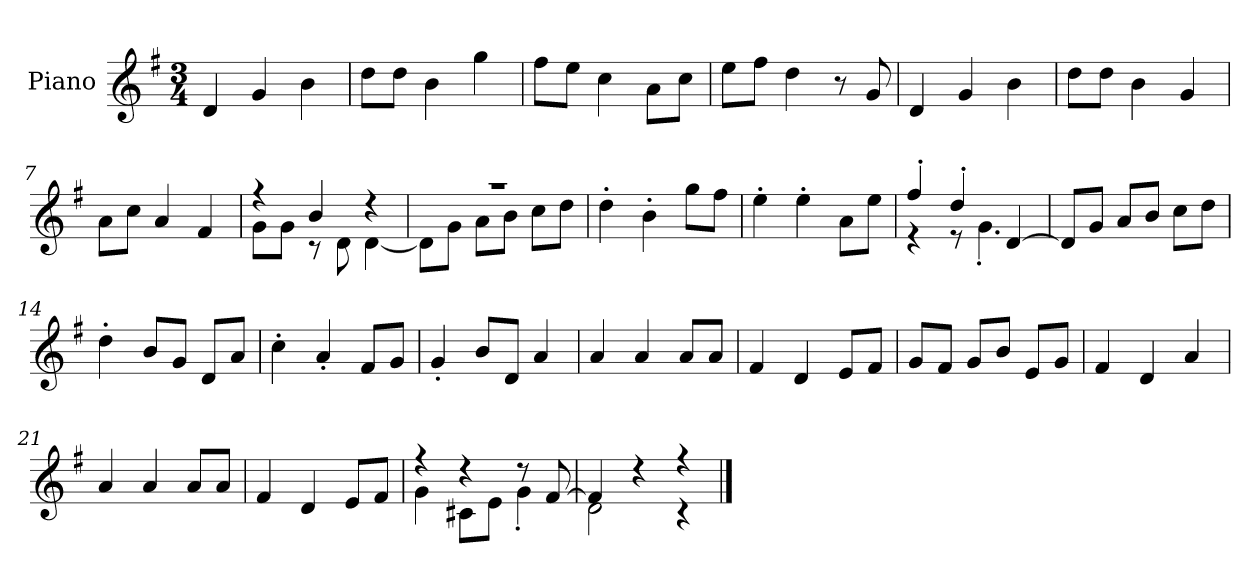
**kern
*part1
*staff1
*I"Piano
*I'P-no
*clefG2
*k[f#]
*M3/4
*MM178
=1
4d/
4g/
4b\
=2
8dd\L
8dd\J
4b\
4gg\
=3
8ff#\L
8ee\J
4cc\
8a\L
8cc\J
=4
8ee\L
8ff#\J
4dd\
8r
8g/
=5
4d/
4g/
4b\
=6
8dd\L
8dd\J
4b\
4g/
=7
8a\L
8cc\J
4a/
4f#/
=8
*^
4r	8g\L
.	8g\J
4b/	8r
.	8d\
4r	[4d\
!!LO:LB:g=z	!!
=9	=9
2.r	8d\L]
.	8g\J
.	8a\L
.	8b\J
.	8cc\L
.	8dd\J
*v	*v
=10
4dd'\
4b'\
8gg\L
8ff#\J
=11
4ee'\
4ee'\
8a\L
8ee\J
=12
*^
4ff#'/	4r
4dd'/	8r
.	4.g'\
[4d/	.
*v	*v
=13
8d/L]
8g/J
8a/L
8b/J
8cc\L
8dd\J
=14
4dd'\
8b/L
8g/J
8d/L
8a/J
=15
4cc'\
4a'/
8f#/L
8g/J
=16
4g'/
8b/L
8d/J
4a/
!!LO:LB:g=z
=17
4a/
4a/
8a/L
8a/J
=18
4f#/
4d/
8e/L
8f#/J
=19
8g/L
8f#/J
8g/L
8b/J
8e/L
8g/J
=20
4f#/
4d/
4a/
=21
4a/
4a/
8a/L
8a/J
=22
4f#/
4d/
8e/L
8f#/J
=23
*^
4r	4g\
4r	8c#X\L
.	8e\J
8r	4g'\
[8f#/	.
=24	=24
4f#/]	2d\
4r	.
4r	4r
*v	*v
==
*-
